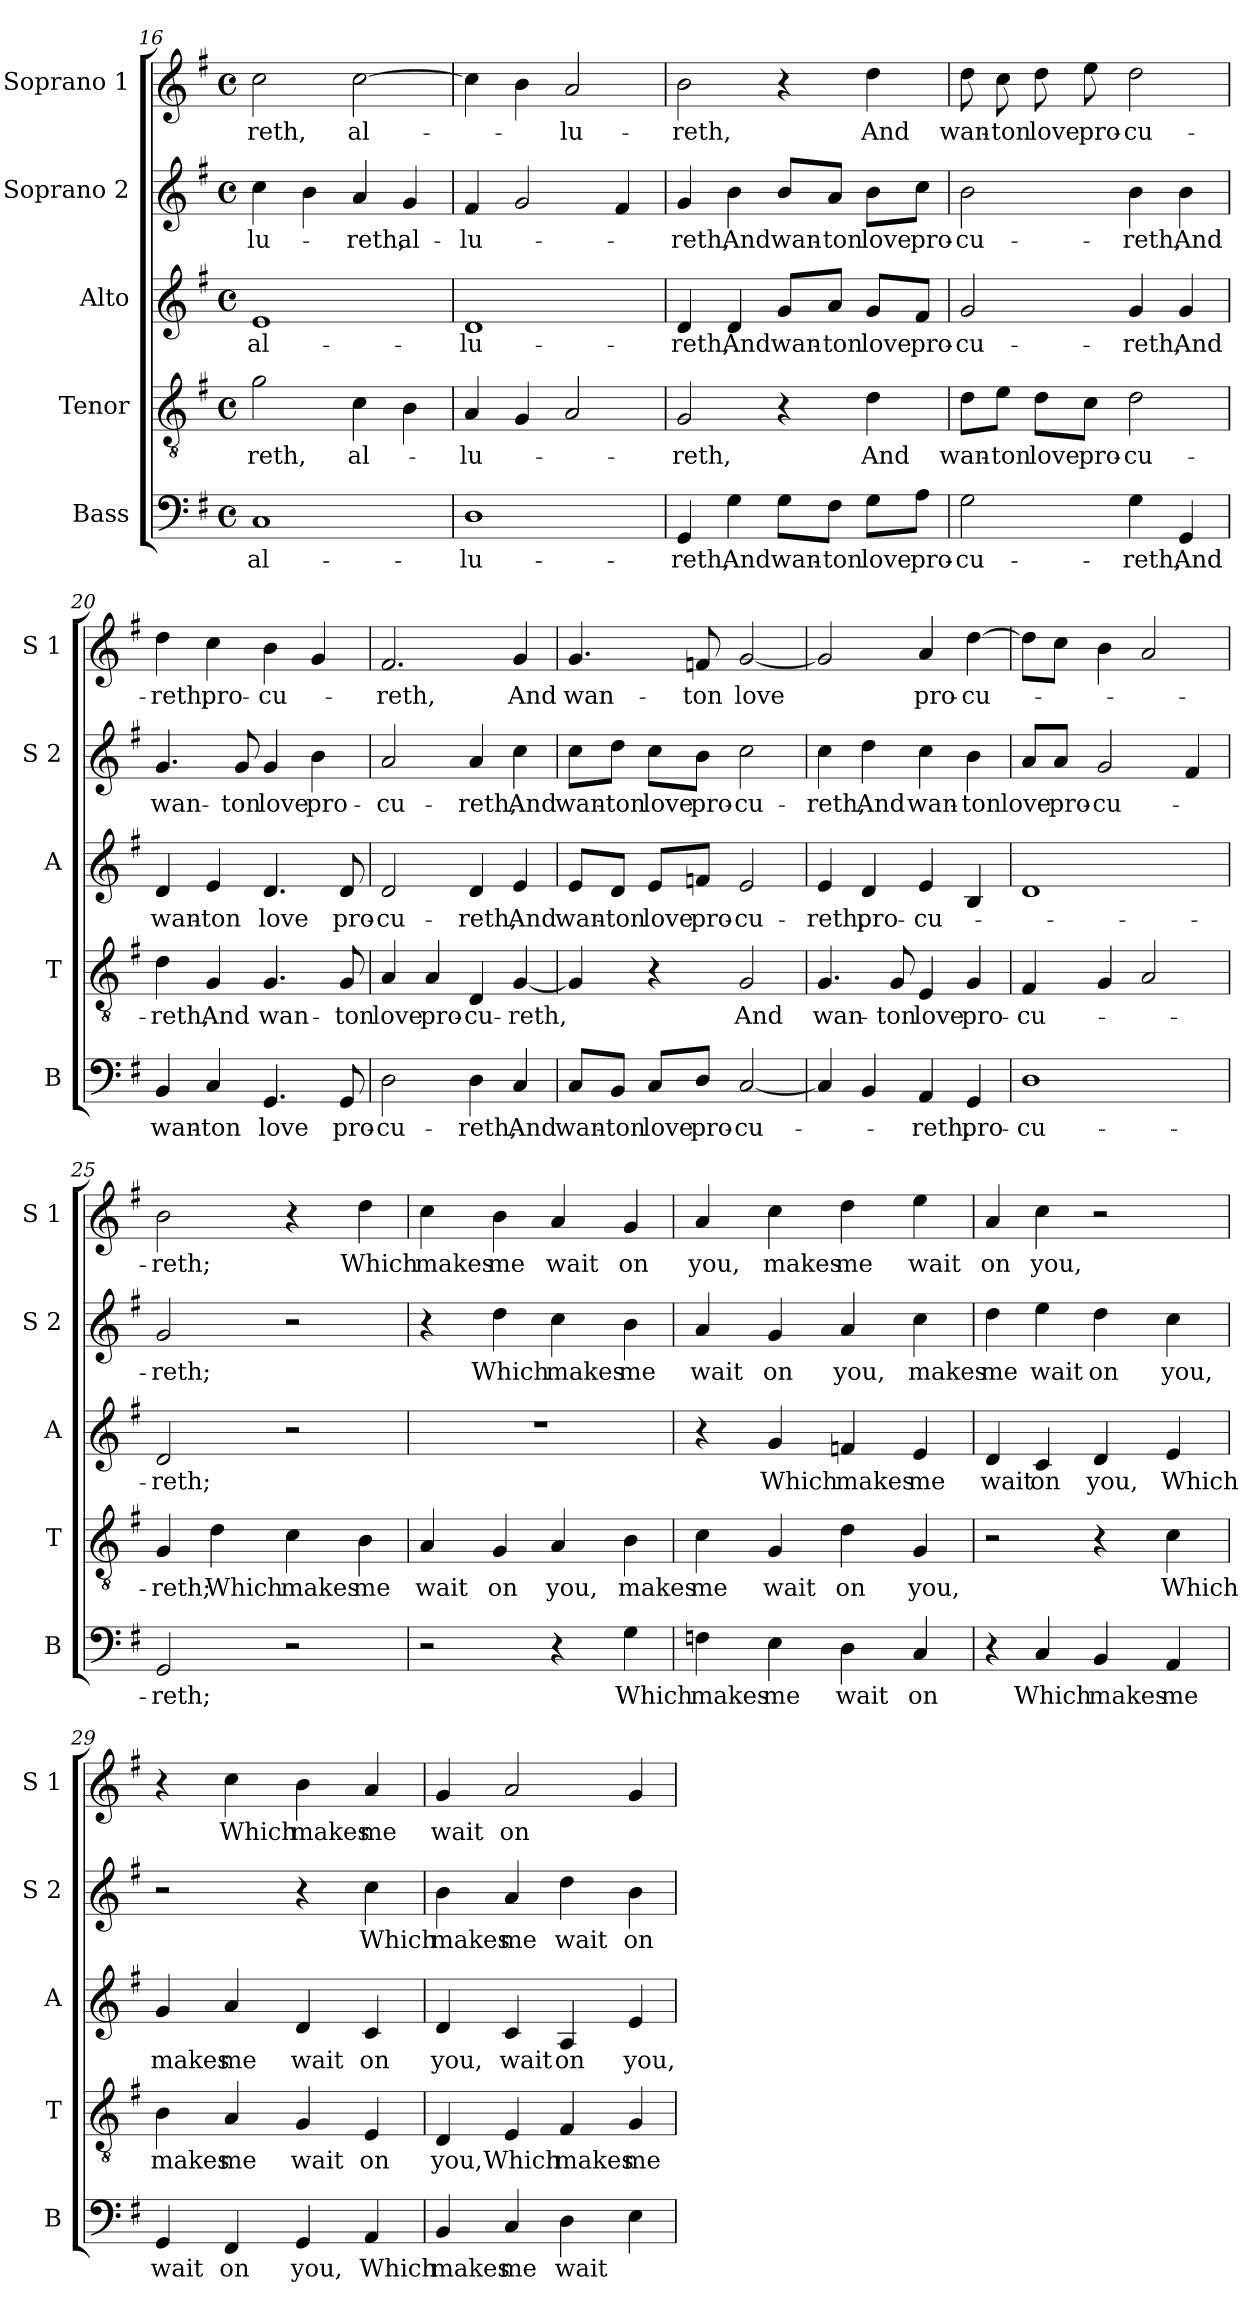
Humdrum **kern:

**kern	**text	**kern	**text	**kern	**text	**kern	**text	**kern	**text
*part5	*part5	*part4	*part4	*part3	*part3	*part2	*part2	*part1	*part1
*staff5	*staff5	*staff4	*staff4	*staff3	*staff3	*staff2	*staff2	*staff1	*staff1
*I"Bass	*	*I"Tenor	*	*I"Alto	*	*I"Soprano 2	*	*I"Soprano 1	*
*I'B	*	*I'T	*	*I'A	*	*I'S 2	*	*I'S 1	*
*clefF4	*	*clefGv2	*	*clefG2	*	*clefG2	*	*clefG2	*
*k[f#]	*	*k[f#]	*	*k[f#]	*	*k[f#]	*	*k[f#]	*
*G:	*	*G:	*	*G:	*	*G:	*	*G:	*
*M4/4	*	*M4/4	*	*M4/4	*	*M4/4	*	*M4/4	*
*met(c)	*	*met(c)	*	*met(c)	*	*met(c)	*	*met(c)	*
=16	=16	=16	=16	=16	=16	=16	=16	=16	=16
!	!LO:LY:b	!	!LO:LY:b	!	!LO:LY:b	!	!LO:LY:b	!	!LO:LY:b
1C	al-	2g\	-reth,	1e	al-	4cc\	-lu-	2cc\	-reth,
.	.	.	.	.	.	4b\	.	.	.
!	!	!	!LO:LY:b	!	!	!	!LO:LY:b	!	!LO:LY:b
.	.	4c\	al-	.	.	4a/	-reth,	[2cc\	al-
!	!	!	!	!	!	!	!LO:LY:b	!	!
.	.	4B\	.	.	.	4g/	al-	.	.
!!LO:LB:g=z
=17	=17	=17	=17	=17	=17	=17	=17	=17	=17
!	!LO:LY:b	!	!LO:LY:b	!	!LO:LY:b	!	!LO:LY:b	!	!
1D	-lu-	4A/	-lu-	1d	-lu-	4f#/	-lu-	4cc\]	.
.	.	4G/	.	.	.	2g/	.	4b\	.
!	!	!	!	!	!	!	!	!	!LO:LY:b
.	.	2A/	.	.	.	.	.	2a/	-lu-
.	.	.	.	.	.	4f#/	.	.	.
=18	=18	=18	=18	=18	=18	=18	=18	=18	=18
!	!LO:LY:b	!	!LO:LY:b	!	!LO:LY:b	!	!LO:LY:b	!	!LO:LY:b
4GG/	-reth,	2G/	-reth,	4d/	-reth,	4g/	-reth,	2b\	-reth,
!	!LO:LY:b	!	!	!	!LO:LY:b	!	!LO:LY:b	!	!
4G\	And	.	.	4d/	And	4b\	And	.	.
!	!LO:LY:b	!	!	!	!LO:LY:b	!	!LO:LY:b	!	!
8G\L	wan-	4r	.	8g/L	wan-	8b/L	wan-	4r	.
!	!LO:LY:b	!	!	!	!LO:LY:b	!	!LO:LY:b	!	!
8F#\J	-ton	.	.	8a/J	-ton	8a/J	-ton	.	.
!	!LO:LY:b	!	!LO:LY:b	!	!LO:LY:b	!	!LO:LY:b	!	!LO:LY:b
8G\L	love	4d\	And	8g/L	love	8b\L	love	4dd\	And
!	!LO:LY:b	!	!	!	!LO:LY:b	!	!LO:LY:b	!	!
8A\J	pro-	.	.	8f#/J	pro-	8cc\J	pro-	.	.
=19	=19	=19	=19	=19	=19	=19	=19	=19	=19
!	!LO:LY:b	!	!LO:LY:b	!	!LO:LY:b	!	!LO:LY:b	!	!LO:LY:b
2G\	-cu-	8d\L	wan-	2g/	-cu-	2b\	-cu-	8dd\	wan-
!	!	!	!LO:LY:b	!	!	!	!	!	!LO:LY:b
.	.	8e\J	-ton	.	.	.	.	8cc\	-ton
!	!	!	!LO:LY:b	!	!	!	!	!	!LO:LY:b
.	.	8d\L	love	.	.	.	.	8dd\	love
!	!	!	!LO:LY:b	!	!	!	!	!	!LO:LY:b
.	.	8c\J	pro-	.	.	.	.	8ee\	pro-
!	!LO:LY:b	!	!LO:LY:b	!	!LO:LY:b	!	!LO:LY:b	!	!LO:LY:b
4G\	-reth,	2d\	-cu-	4g/	-reth,	4b\	-reth,	2dd\	-cu-
!	!LO:LY:b	!	!	!	!LO:LY:b	!	!LO:LY:b	!	!
4GG/	And	.	.	4g/	And	4b\	And	.	.
=20	=20	=20	=20	=20	=20	=20	=20	=20	=20
!	!LO:LY:b	!	!LO:LY:b	!	!LO:LY:b	!	!LO:LY:b	!	!LO:LY:b
4BB/	wan-	4d\	-reth,	4d/	wan-	4.g/	wan-	4dd\	-reth,
!	!LO:LY:b	!	!LO:LY:b	!	!LO:LY:b	!	!	!	!LO:LY:b
4C/	-ton	4G/	And	4e/	-ton	.	.	4cc\	pro-
!	!	!	!	!	!	!	!LO:LY:b	!	!
.	.	.	.	.	.	8g/	-ton	.	.
!	!LO:LY:b	!	!LO:LY:b	!	!LO:LY:b	!	!LO:LY:b	!	!LO:LY:b
4.GG/	love	4.G/	wan-	4.d/	love	4g/	love	4b\	-cu-
!	!	!	!	!	!	!	!LO:LY:b	!	!
.	.	.	.	.	.	4b\	pro-	4g/	.
!	!LO:LY:b	!	!LO:LY:b	!	!LO:LY:b	!	!	!	!
8GG/	pro-	8G/	-ton	8d/	pro-	.	.	.	.
=21	=21	=21	=21	=21	=21	=21	=21	=21	=21
!	!LO:LY:b	!	!LO:LY:b	!	!LO:LY:b	!	!LO:LY:b	!	!LO:LY:b
2D\	-cu-	4A/	love	2d/	-cu-	2a/	-cu-	2.f#/	-reth,
!	!	!	!LO:LY:b	!	!	!	!	!	!
.	.	4A/	pro-	.	.	.	.	.	.
!	!LO:LY:b	!	!LO:LY:b	!	!LO:LY:b	!	!LO:LY:b	!	!
4D\	-reth,	4D/	-cu-	4d/	-reth,	4a/	-reth,	.	.
!	!LO:LY:b	!	!LO:LY:b	!	!LO:LY:b	!	!LO:LY:b	!	!LO:LY:b
4C/	And	[4G/	-reth,	4e/	And	4cc\	And	4g/	And
!!LO:LB:g=z
=22	=22	=22	=22	=22	=22	=22	=22	=22	=22
!	!LO:LY:b	!	!	!	!LO:LY:b	!	!LO:LY:b	!	!LO:LY:b
8C/L	wan-	4G/]	.	8e/L	wan-	8cc\L	wan-	4.g/	wan-
!	!LO:LY:b	!	!	!	!LO:LY:b	!	!LO:LY:b	!	!
8BB/J	-ton	.	.	8d/J	-ton	8dd\J	-ton	.	.
!	!LO:LY:b	!	!	!	!LO:LY:b	!	!LO:LY:b	!	!
8C/L	love	4r	.	8e/L	love	8cc\L	love	.	.
!	!LO:LY:b	!	!	!	!LO:LY:b	!	!LO:LY:b	!	!LO:LY:b
8D/J	pro-	.	.	8fn/J	pro-	8b\J	pro-	8fn/	-ton
!	!LO:LY:b	!	!LO:LY:b	!	!LO:LY:b	!	!LO:LY:b	!	!LO:LY:b
[2C/	-cu-	2G/	And	2e/	-cu-	2cc\	-cu-	[2g/	love
=23	=23	=23	=23	=23	=23	=23	=23	=23	=23
!	!	!	!LO:LY:b	!	!LO:LY:b	!	!LO:LY:b	!	!
4C/]	.	4.G/	wan-	4e/	-reth,	4cc\	-reth,	2g/]	.
!	!	!	!	!	!LO:LY:b	!	!LO:LY:b	!	!
4BB/	.	.	.	4d/	pro-	4dd\	And	.	.
!	!	!	!LO:LY:b	!	!	!	!	!	!
.	.	8G/	-ton	.	.	.	.	.	.
!	!LO:LY:b	!	!LO:LY:b	!	!LO:LY:b	!	!LO:LY:b	!	!LO:LY:b
4AA/	-reth,	4E/	love	4e/	-cu-	4cc\	wan-	4a/	pro-
!	!LO:LY:b	!	!LO:LY:b	!	!	!	!LO:LY:b	!	!LO:LY:b
4GG/	pro-	4G/	pro-	4B/	.	4b\	-ton	[4dd\	-cu-
=24	=24	=24	=24	=24	=24	=24	=24	=24	=24
!	!LO:LY:b	!	!LO:LY:b	!	!	!	!LO:LY:b	!	!
1D	-cu-	4F#/	-cu-	1d	.	8a/L	love	8dd\L]	.
!	!	!	!	!	!	!	!LO:LY:b	!	!
.	.	.	.	.	.	8a/J	pro-	8cc\J	.
!	!	!	!	!	!	!	!LO:LY:b	!	!
.	.	4G/	.	.	.	2g/	-cu-	4b\	.
.	.	2A/	.	.	.	.	.	2a/	.
.	.	.	.	.	.	4f#/	.	.	.
=25	=25	=25	=25	=25	=25	=25	=25	=25	=25
!	!LO:LY:b	!	!LO:LY:b	!	!LO:LY:b	!	!LO:LY:b	!	!LO:LY:b
2GG/	-reth;	4G/	-reth;	2d/	-reth;	2g/	-reth;	2b\	-reth;
!	!	!	!LO:LY:b	!	!	!	!	!	!
.	.	4d\	Which	.	.	.	.	.	.
!	!	!	!LO:LY:b	!	!	!	!	!	!
2r	.	4c\	makes	2r	.	2r	.	4r	.
!	!	!	!LO:LY:b	!	!	!	!	!	!LO:LY:b
.	.	4B\	me	.	.	.	.	4dd\	Which
=26	=26	=26	=26	=26	=26	=26	=26	=26	=26
!	!	!	!LO:LY:b	!	!	!	!	!	!LO:LY:b
2r	.	4A/	wait	1r	.	4r	.	4cc\	makes
!	!	!	!LO:LY:b	!	!	!	!LO:LY:b	!	!LO:LY:b
.	.	4G/	on	.	.	4dd\	Which	4b\	me
!	!	!	!LO:LY:b	!	!	!	!LO:LY:b	!	!LO:LY:b
4r	.	4A/	you,	.	.	4cc\	makes	4a/	wait
!	!LO:LY:b	!	!LO:LY:b	!	!	!	!LO:LY:b	!	!LO:LY:b
4G\	Which	4B\	makes	.	.	4b\	me	4g/	on
!!LO:PB:g=z
=27	=27	=27	=27	=27	=27	=27	=27	=27	=27
!	!LO:LY:b	!	!LO:LY:b	!	!	!	!LO:LY:b	!	!LO:LY:b
4Fn\	makes	4c\	me	4r	.	4a/	wait	4a/	you,
!	!LO:LY:b	!	!LO:LY:b	!	!LO:LY:b	!	!LO:LY:b	!	!LO:LY:b
4E\	me	4G/	wait	4g/	Which	4g/	on	4cc\	makes
!	!LO:LY:b	!	!LO:LY:b	!	!LO:LY:b	!	!LO:LY:b	!	!LO:LY:b
4D\	wait	4d\	on	4fn/	makes	4a/	you,	4dd\	me
!	!LO:LY:b	!	!LO:LY:b	!	!LO:LY:b	!	!LO:LY:b	!	!LO:LY:b
4C/	on	4G/	you,	4e/	me	4cc\	makes	4ee\	wait
=28	=28	=28	=28	=28	=28	=28	=28	=28	=28
!	!	!	!	!	!LO:LY:b	!	!LO:LY:b	!	!LO:LY:b
4r	.	2r	.	4d/	wait	4dd\	me	4a/	on
!	!LO:LY:b	!	!	!	!LO:LY:b	!	!LO:LY:b	!	!LO:LY:b
4C/	Which	.	.	4c/	on	4ee\	wait	4cc\	you,
!	!LO:LY:b	!	!	!	!LO:LY:b	!	!LO:LY:b	!	!
4BB/	makes	4r	.	4d/	you,	4dd\	on	2r	.
!	!LO:LY:b	!	!LO:LY:b	!	!LO:LY:b	!	!LO:LY:b	!	!
4AA/	me	4c\	Which	4e/	Which	4cc\	you,	.	.
=29	=29	=29	=29	=29	=29	=29	=29	=29	=29
!	!LO:LY:b	!	!LO:LY:b	!	!LO:LY:b	!	!	!	!
4GG/	wait	4B\	makes	4g/	makes	2r	.	4r	.
!	!LO:LY:b	!	!LO:LY:b	!	!LO:LY:b	!	!	!	!LO:LY:b
4FF#/	on	4A/	me	4a/	me	.	.	4cc\	Which
!	!LO:LY:b	!	!LO:LY:b	!	!LO:LY:b	!	!	!	!LO:LY:b
4GG/	you,	4G/	wait	4d/	wait	4r	.	4b\	makes
!	!LO:LY:b	!	!LO:LY:b	!	!LO:LY:b	!	!LO:LY:b	!	!LO:LY:b
4AA/	Which	4E/	on	4c/	on	4cc\	Which	4a/	me
=30	=30	=30	=30	=30	=30	=30	=30	=30	=30
!	!LO:LY:b	!	!LO:LY:b	!	!LO:LY:b	!	!LO:LY:b	!	!LO:LY:b
4BB/	makes	4D/	you,	4d/	you,	4b\	makes	4g/	wait
!	!LO:LY:b	!	!LO:LY:b	!	!LO:LY:b	!	!LO:LY:b	!	!LO:LY:b
4C/	me	4E/	Which	4c/	wait	4a/	me	2a/	on
!	!LO:LY:b	!	!LO:LY:b	!	!LO:LY:b	!	!LO:LY:b	!	!
4D\	wait	4F#/	makes	4A/	on	4dd\	wait	.	.
!	!	!	!LO:LY:b	!	!LO:LY:b	!	!LO:LY:b	!	!
4E\	.	4G/	me	4e/	you,	4b\	on	4g/	.
=	=	=	=	=	=	=	=	=	=
*-	*-	*-	*-	*-	*-	*-	*-	*-	*-
